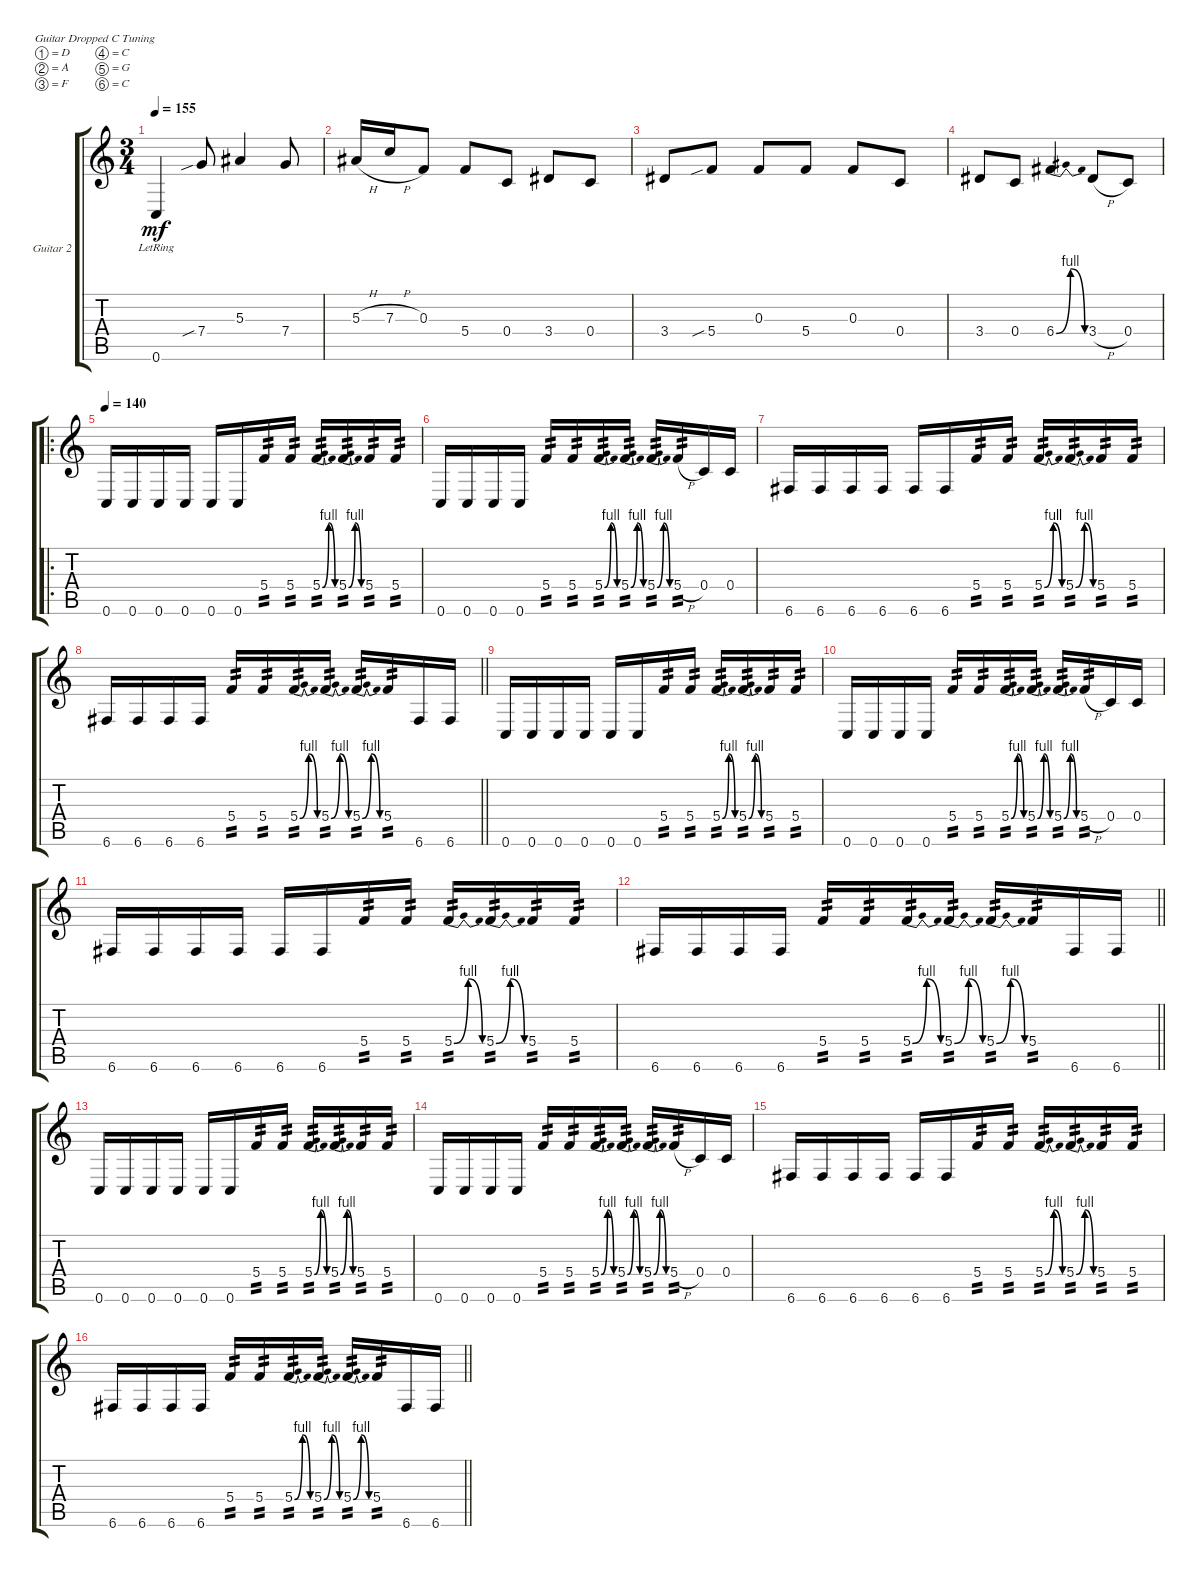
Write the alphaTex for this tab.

\bracketExtendMode groupsimilarinstruments
\firstSystemTrackNameOrientation horizontal
\otherSystemsTrackNameOrientation horizontal
\track ("Guitar 2" "Guitar 2") {instrument distortionguitar}
\staff {score tabs}
\tuning (D4 A3 F3 C3 G2 C2)
\ts (3 4)
\tempo 155
\clef g2
\ks c
0.6{lr}.4{dy mf} 7.4{sib}.8 5.3.4 7.4.8 |
5.3{h}.16 7.3{h}.16 0.3.8 5.4.8 0.4.8 3.4.8 0.4.8 |
3.4.8 5.4{sib}.8 0.3.8 5.4.8 0.3.8 0.4.8 |
3.4.8 0.4.8 6.4{be (bendrelease 0 0 10.2 4 20.4 4 39 0)}.4 3.4{h}.8 0.4.8 |
\ro
\tempo 140
0.6.16 0.6.16 0.6.16 0.6.16 0.6.16 0.6.16 5.4.16{tp 2} 5.4.16{tp 2} 5.4{be (bendrelease 0 0 10.2 4 20.4 4 30 0)}.16{tp 2} 5.4{be (bendrelease 0 0 10.2 4 20.4 4 60 0)}.16{tp 2} 5.4.16{tp 2} 5.4.16{tp 2} |
0.6.16 0.6.16 0.6.16 0.6.16 5.4.16{tp 2} 5.4.16{tp 2} 5.4{be (bendrelease 0 0 10.2 4 20.4 4 30 0)}.16{tp 2} 5.4{be (bendrelease 0 0 10.2 4 20.4 4 60 0)}.16{tp 2} 5.4{be (bendrelease 0 0 10.2 4 20.4 4 57.599999999999994 0)}.16{tp 2} 5.4{h}.16{tp 2} 0.4.16 0.4.16 |
6.6.16 6.6.16 6.6.16 6.6.16 6.6.16 6.6.16 5.4.16{tp 2} 5.4.16{tp 2} 5.4{be (bendrelease 0 0 10.2 4 20.4 4 30 0)}.16{tp 2} 5.4{be (bendrelease 0 0 10.2 4 20.4 4 60 0)}.16{tp 2} 5.4.16{tp 2} 5.4.16{tp 2} |
\barLineRight lightlight
6.6.16 6.6.16 6.6.16 6.6.16 5.4.16{tp 2} 5.4.16{tp 2} 5.4{be (bendrelease 0 0 10.2 4 20.4 4 30 0)}.16{tp 2} 5.4{be (bendrelease 0 0 10.2 4 20.4 4 60 0)}.16{tp 2} 5.4{be (bendrelease 0 0 10.2 4 20.4 4 57.599999999999994 0)}.16{tp 2} 5.4.16{tp 2} 6.6.16 6.6.16 |
0.6.16 0.6.16 0.6.16 0.6.16 0.6.16 0.6.16 5.4.16{tp 2} 5.4.16{tp 2} 5.4{be (bendrelease 0 0 10.2 4 20.4 4 30 0)}.16{tp 2} 5.4{be (bendrelease 0 0 10.2 4 20.4 4 60 0)}.16{tp 2} 5.4.16{tp 2} 5.4.16{tp 2} |
0.6.16 0.6.16 0.6.16 0.6.16 5.4.16{tp 2} 5.4.16{tp 2} 5.4{be (bendrelease 0 0 10.2 4 20.4 4 30 0)}.16{tp 2} 5.4{be (bendrelease 0 0 10.2 4 20.4 4 60 0)}.16{tp 2} 5.4{be (bendrelease 0 0 10.2 4 20.4 4 57.599999999999994 0)}.16{tp 2} 5.4{h}.16{tp 2} 0.4.16 0.4.16 |
6.6.16 6.6.16 6.6.16 6.6.16 6.6.16 6.6.16 5.4.16{tp 2} 5.4.16{tp 2} 5.4{be (bendrelease 0 0 10.2 4 20.4 4 30 0)}.16{tp 2} 5.4{be (bendrelease 0 0 10.2 4 20.4 4 60 0)}.16{tp 2} 5.4.16{tp 2} 5.4.16{tp 2} |
\barLineRight lightlight
6.6.16 6.6.16 6.6.16 6.6.16 5.4.16{tp 2} 5.4.16{tp 2} 5.4{be (bendrelease 0 0 10.2 4 20.4 4 30 0)}.16{tp 2} 5.4{be (bendrelease 0 0 10.2 4 20.4 4 60 0)}.16{tp 2} 5.4{be (bendrelease 0 0 10.2 4 20.4 4 57.599999999999994 0)}.16{tp 2} 5.4.16{tp 2} 6.6.16 6.6.16 |
0.6.16 0.6.16 0.6.16 0.6.16 0.6.16 0.6.16 5.4.16{tp 2} 5.4.16{tp 2} 5.4{be (bendrelease 0 0 10.2 4 20.4 4 30 0)}.16{tp 2} 5.4{be (bendrelease 0 0 10.2 4 20.4 4 60 0)}.16{tp 2} 5.4.16{tp 2} 5.4.16{tp 2} |
0.6.16 0.6.16 0.6.16 0.6.16 5.4.16{tp 2} 5.4.16{tp 2} 5.4{be (bendrelease 0 0 10.2 4 20.4 4 30 0)}.16{tp 2} 5.4{be (bendrelease 0 0 10.2 4 20.4 4 60 0)}.16{tp 2} 5.4{be (bendrelease 0 0 10.2 4 20.4 4 57.599999999999994 0)}.16{tp 2} 5.4{h}.16{tp 2} 0.4.16 0.4.16 |
6.6.16 6.6.16 6.6.16 6.6.16 6.6.16 6.6.16 5.4.16{tp 2} 5.4.16{tp 2} 5.4{be (bendrelease 0 0 10.2 4 20.4 4 30 0)}.16{tp 2} 5.4{be (bendrelease 0 0 10.2 4 20.4 4 60 0)}.16{tp 2} 5.4.16{tp 2} 5.4.16{tp 2} |
\barLineRight lightlight
6.6.16 6.6.16 6.6.16 6.6.16 5.4.16{tp 2} 5.4.16{tp 2} 5.4{be (bendrelease 0 0 10.2 4 20.4 4 30 0)}.16{tp 2} 5.4{be (bendrelease 0 0 10.2 4 20.4 4 60 0)}.16{tp 2} 5.4{be (bendrelease 0 0 10.2 4 20.4 4 57.599999999999994 0)}.16{tp 2} 5.4.16{tp 2} 6.6.16 6.6.16
